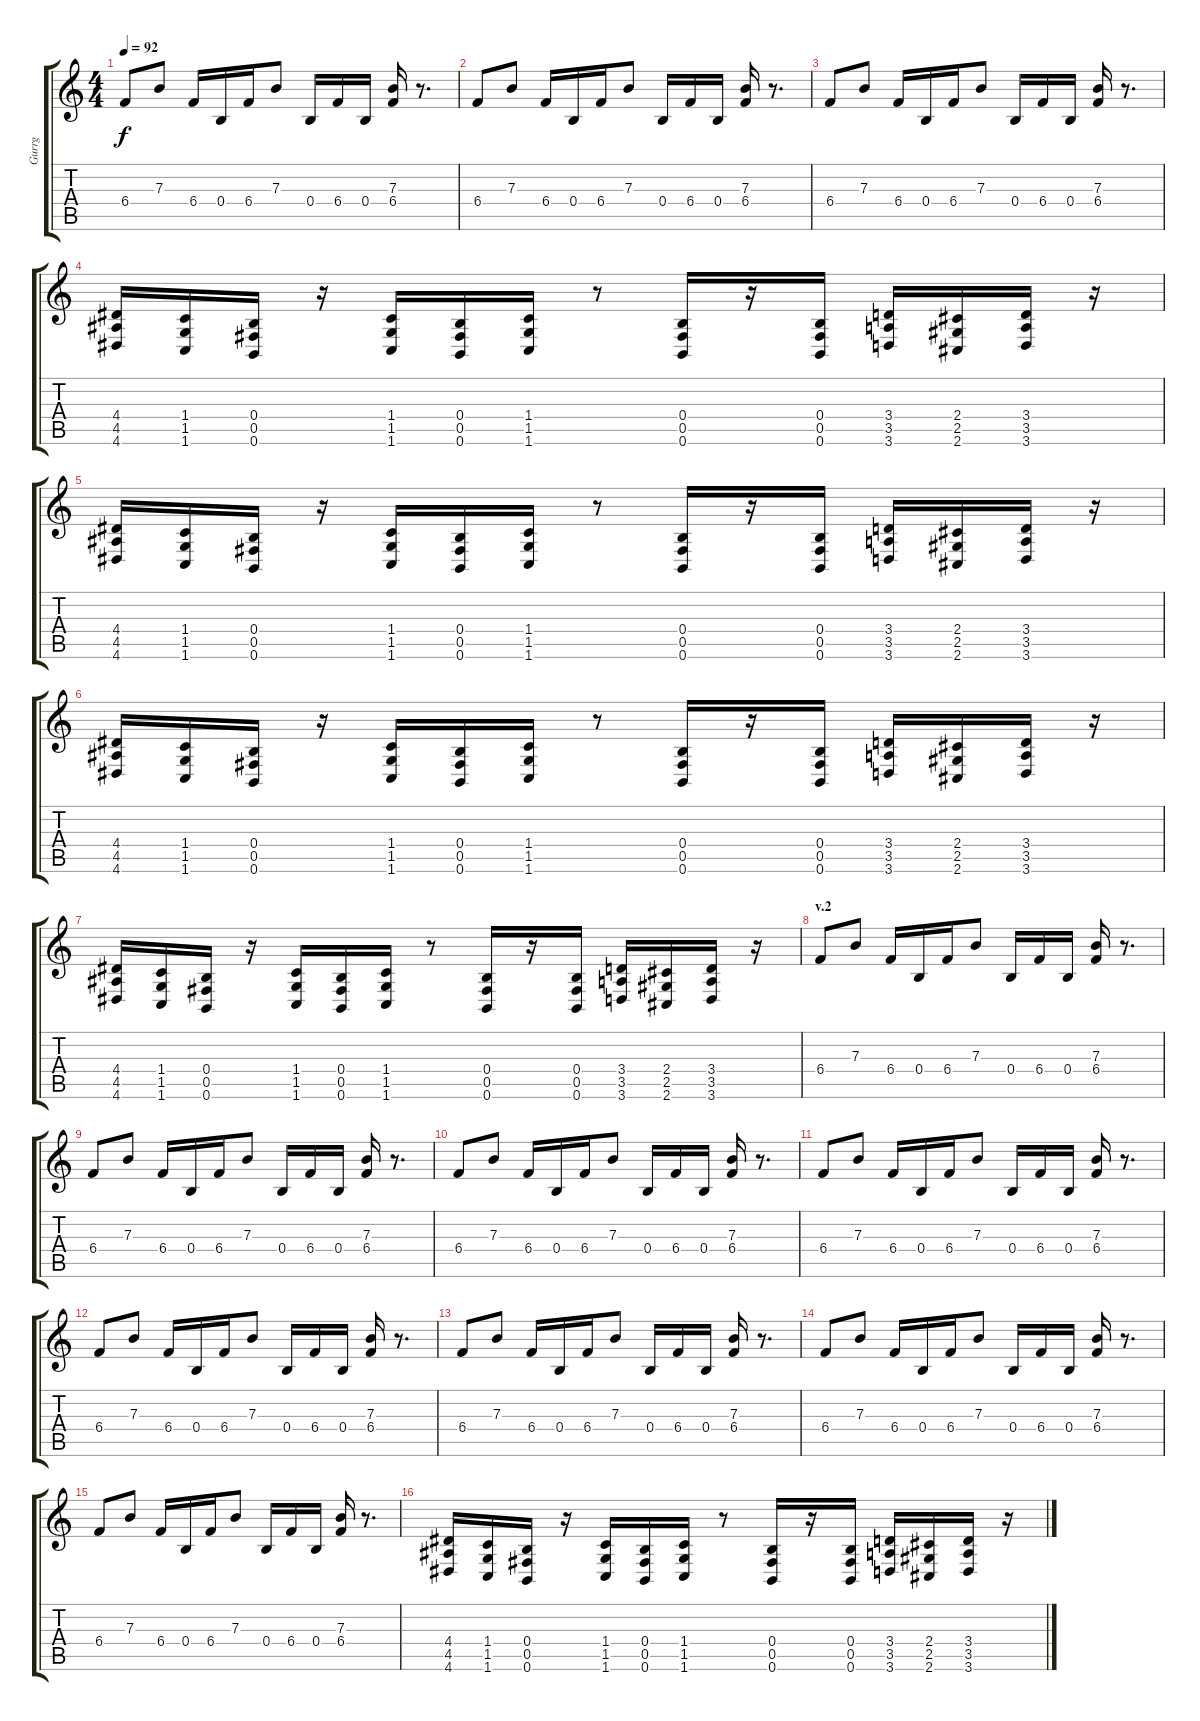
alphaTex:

\track ("Gurrg" "Gurrg") {instrument overdrivenguitar}
\staff {score tabs}
\tuning (Db4 Ab3 E3 B2 Gb2 B1) {hide}
\ts (4 4)
\tempo 92
\clef g2
\ks c
6.4.8{dy f} 7.3.8 6.4.16 0.4.16 6.4.16 7.3.8 0.4.16 6.4.16 0.4.16 (7.3 6.4).16 r.8{d} |
6.4.8 7.3.8 6.4.16 0.4.16 6.4.16 7.3.8 0.4.16 6.4.16 0.4.16 (7.3 6.4).16 r.8{d} |
6.4.8 7.3.8 6.4.16 0.4.16 6.4.16 7.3.8 0.4.16 6.4.16 0.4.16 (7.3 6.4).16 r.8{d} |
(4.4 4.5 4.6).16 (1.4 1.5 1.6).16 (0.4 0.5 0.6).16 r.16 (1.4 1.5 1.6).16 (0.4 0.5 0.6).16 (1.4 1.5 1.6).16 r.8 (0.4 0.5 0.6).16 r.16 (0.4 0.5 0.6).16 (3.4 3.5 3.6).16 (2.4 2.5 2.6).16 (3.4 3.5 3.6).16 r.16 |
(4.4 4.5 4.6).16 (1.4 1.5 1.6).16 (0.4 0.5 0.6).16 r.16 (1.4 1.5 1.6).16 (0.4 0.5 0.6).16 (1.4 1.5 1.6).16 r.8 (0.4 0.5 0.6).16 r.16 (0.4 0.5 0.6).16 (3.4 3.5 3.6).16 (2.4 2.5 2.6).16 (3.4 3.5 3.6).16 r.16 |
(4.4 4.5 4.6).16 (1.4 1.5 1.6).16 (0.4 0.5 0.6).16 r.16 (1.4 1.5 1.6).16 (0.4 0.5 0.6).16 (1.4 1.5 1.6).16 r.8 (0.4 0.5 0.6).16 r.16 (0.4 0.5 0.6).16 (3.4 3.5 3.6).16 (2.4 2.5 2.6).16 (3.4 3.5 3.6).16 r.16 |
(4.4 4.5 4.6).16 (1.4 1.5 1.6).16 (0.4 0.5 0.6).16 r.16 (1.4 1.5 1.6).16 (0.4 0.5 0.6).16 (1.4 1.5 1.6).16 r.8 (0.4 0.5 0.6).16 r.16 (0.4 0.5 0.6).16 (3.4 3.5 3.6).16 (2.4 2.5 2.6).16 (3.4 3.5 3.6).16 r.16 |
\section ("" "v.2")
6.4.8 7.3.8 6.4.16 0.4.16 6.4.16 7.3.8 0.4.16 6.4.16 0.4.16 (7.3 6.4).16 r.8{d} |
6.4.8 7.3.8 6.4.16 0.4.16 6.4.16 7.3.8 0.4.16 6.4.16 0.4.16 (7.3 6.4).16 r.8{d} |
6.4.8 7.3.8 6.4.16 0.4.16 6.4.16 7.3.8 0.4.16 6.4.16 0.4.16 (7.3 6.4).16 r.8{d} |
6.4.8 7.3.8 6.4.16 0.4.16 6.4.16 7.3.8 0.4.16 6.4.16 0.4.16 (7.3 6.4).16 r.8{d} |
6.4.8 7.3.8 6.4.16 0.4.16 6.4.16 7.3.8 0.4.16 6.4.16 0.4.16 (7.3 6.4).16 r.8{d} |
6.4.8 7.3.8 6.4.16 0.4.16 6.4.16 7.3.8 0.4.16 6.4.16 0.4.16 (7.3 6.4).16 r.8{d} |
6.4.8 7.3.8 6.4.16 0.4.16 6.4.16 7.3.8 0.4.16 6.4.16 0.4.16 (7.3 6.4).16 r.8{d} |
6.4.8 7.3.8 6.4.16 0.4.16 6.4.16 7.3.8 0.4.16 6.4.16 0.4.16 (7.3 6.4).16 r.8{d} |
(4.4 4.5 4.6).16 (1.4 1.5 1.6).16 (0.4 0.5 0.6).16 r.16 (1.4 1.5 1.6).16 (0.4 0.5 0.6).16 (1.4 1.5 1.6).16 r.8 (0.4 0.5 0.6).16 r.16 (0.4 0.5 0.6).16 (3.4 3.5 3.6).16 (2.4 2.5 2.6).16 (3.4 3.5 3.6).16 r.16
